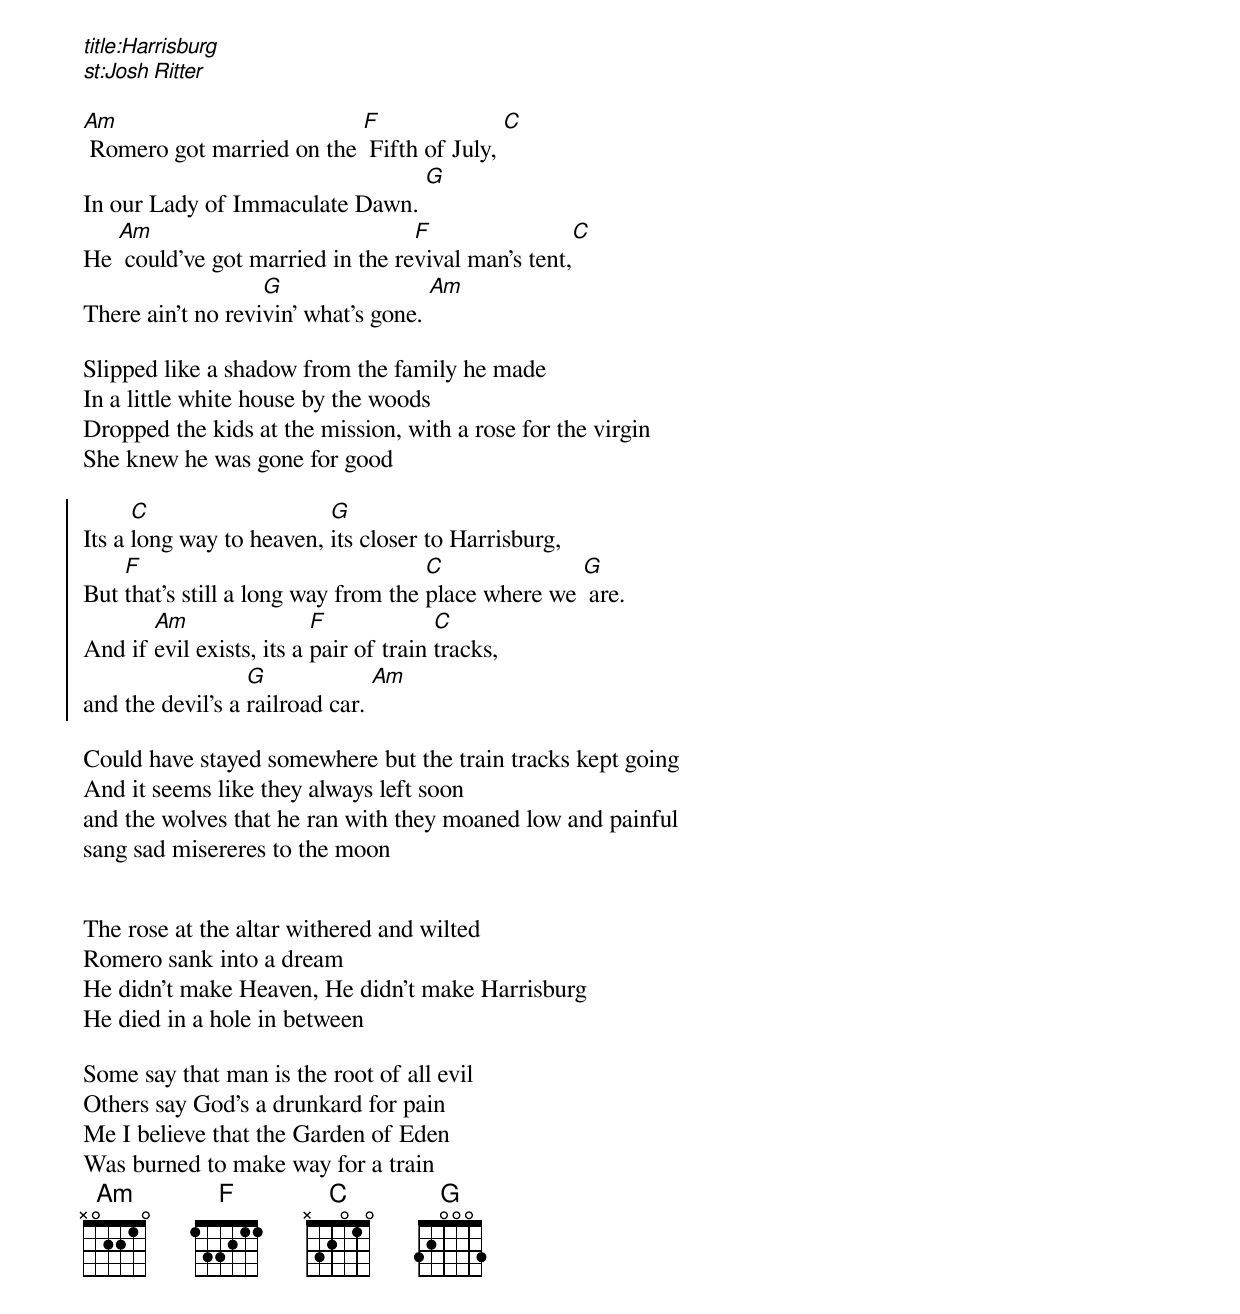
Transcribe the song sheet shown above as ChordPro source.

[title:Harrisburg]
[st:Josh Ritter]

[Am] Romero got married on the [F] Fifth of July, [C]
In our Lady of Immaculate Dawn. [G]
He [Am] could've got married in the re[F]vival man's tent,[C]
There ain't no revi[G]vin' what's gone. [Am]

Slipped like a shadow from the family he made
In a little white house by the woods
Dropped the kids at the mission, with a rose for the virgin
She knew he was gone for good

{soc}
Its a [C]long way to heaven, [G]its closer to Harrisburg,
But [F]that's still a long way from the [C]place where we [G] are.
And if [Am]evil exists, its a [F]pair of train [C]tracks,
and the devil's a [G]railroad car. [Am]
{eoc}

Could have stayed somewhere but the train tracks kept going
And it seems like they always left soon
and the wolves that he ran with they moaned low and painful
sang sad misereres to the moon


The rose at the altar withered and wilted
Romero sank into a dream
He didn't make Heaven, He didn't make Harrisburg
He died in a hole in between

Some say that man is the root of all evil
Others say God's a drunkard for pain
Me I believe that the Garden of Eden
Was burned to make way for a train
